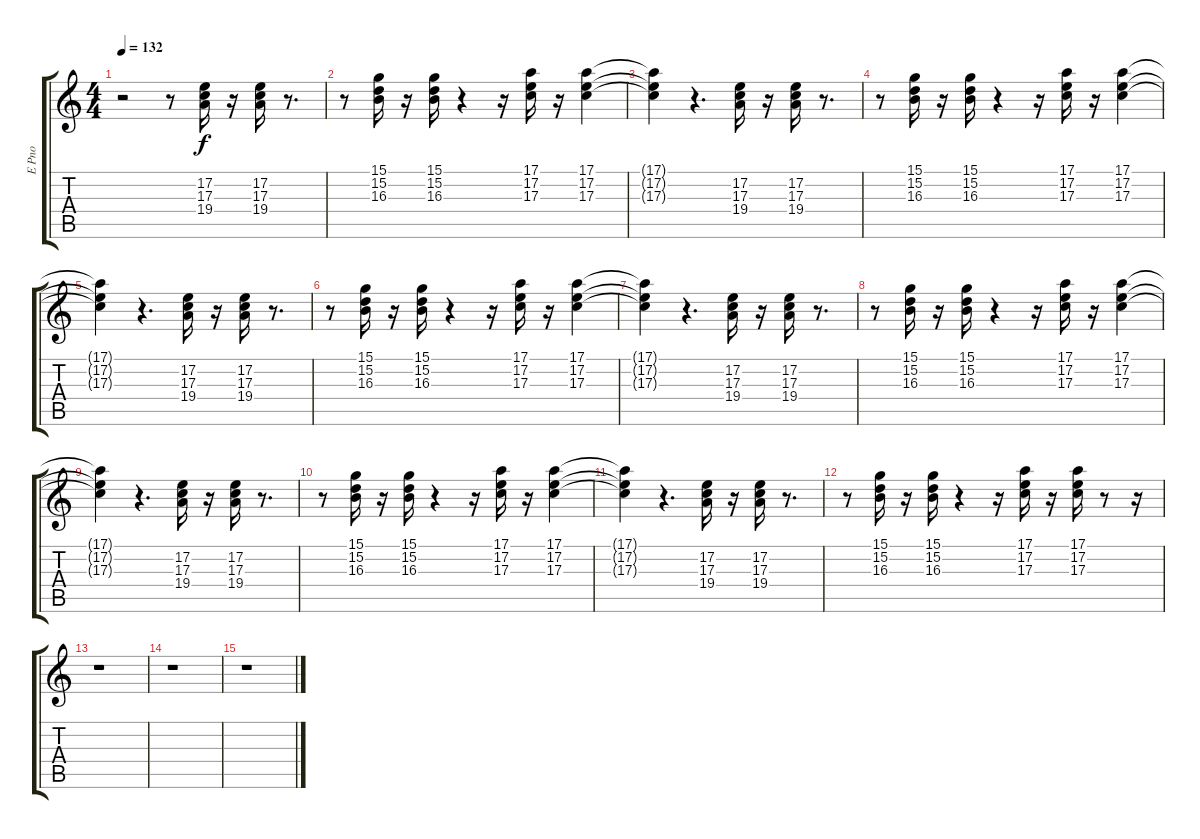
\track ("E Pno" "E Pno") {instrument honkytonkpiano}
\staff {score tabs}
\tuning (E4 B3 G3 D3 A2 E2) {hide}
\ts (4 4)
\tempo 132
\clef g2
\ks c
r.2{dy f} r.8 (17.2 17.3 19.4).16 r.16 (17.2 17.3 19.4).16 r.8{d} |
r.8 (15.1 15.2 16.3).16 r.16 (15.1 15.2 16.3).16 r.4 r.16 (17.1 17.2 17.3).16 r.16 (17.1 17.2 17.3).4 |
(17.1{t} 17.2{t} 17.3{t}).4 r.4{d} (17.2 17.3 19.4).16 r.16 (17.2 17.3 19.4).16 r.8{d} |
r.8 (15.1 15.2 16.3).16 r.16 (15.1 15.2 16.3).16 r.4 r.16 (17.1 17.2 17.3).16 r.16 (17.1 17.2 17.3).4 |
(17.1{t} 17.2{t} 17.3{t}).4 r.4{d} (17.2 17.3 19.4).16 r.16 (17.2 17.3 19.4).16 r.8{d} |
r.8 (15.1 15.2 16.3).16 r.16 (15.1 15.2 16.3).16 r.4 r.16 (17.1 17.2 17.3).16 r.16 (17.1 17.2 17.3).4 |
(17.1{t} 17.2{t} 17.3{t}).4 r.4{d} (17.2 17.3 19.4).16 r.16 (17.2 17.3 19.4).16 r.8{d} |
r.8 (15.1 15.2 16.3).16 r.16 (15.1 15.2 16.3).16 r.4 r.16 (17.1 17.2 17.3).16 r.16 (17.1 17.2 17.3).4 |
(17.1{t} 17.2{t} 17.3{t}).4 r.4{d} (17.2 17.3 19.4).16 r.16 (17.2 17.3 19.4).16 r.8{d} |
r.8 (15.1 15.2 16.3).16 r.16 (15.1 15.2 16.3).16 r.4 r.16 (17.1 17.2 17.3).16 r.16 (17.1 17.2 17.3).4 |
(17.1{t} 17.2{t} 17.3{t}).4 r.4{d} (17.2 17.3 19.4).16 r.16 (17.2 17.3 19.4).16 r.8{d} |
r.8 (15.1 15.2 16.3).16 r.16 (15.1 15.2 16.3).16 r.4 r.16 (17.1 17.2 17.3).16 r.16 (17.1 17.2 17.3).16 r.8 r.16 |
r.1 |
r.1 |
r.1
